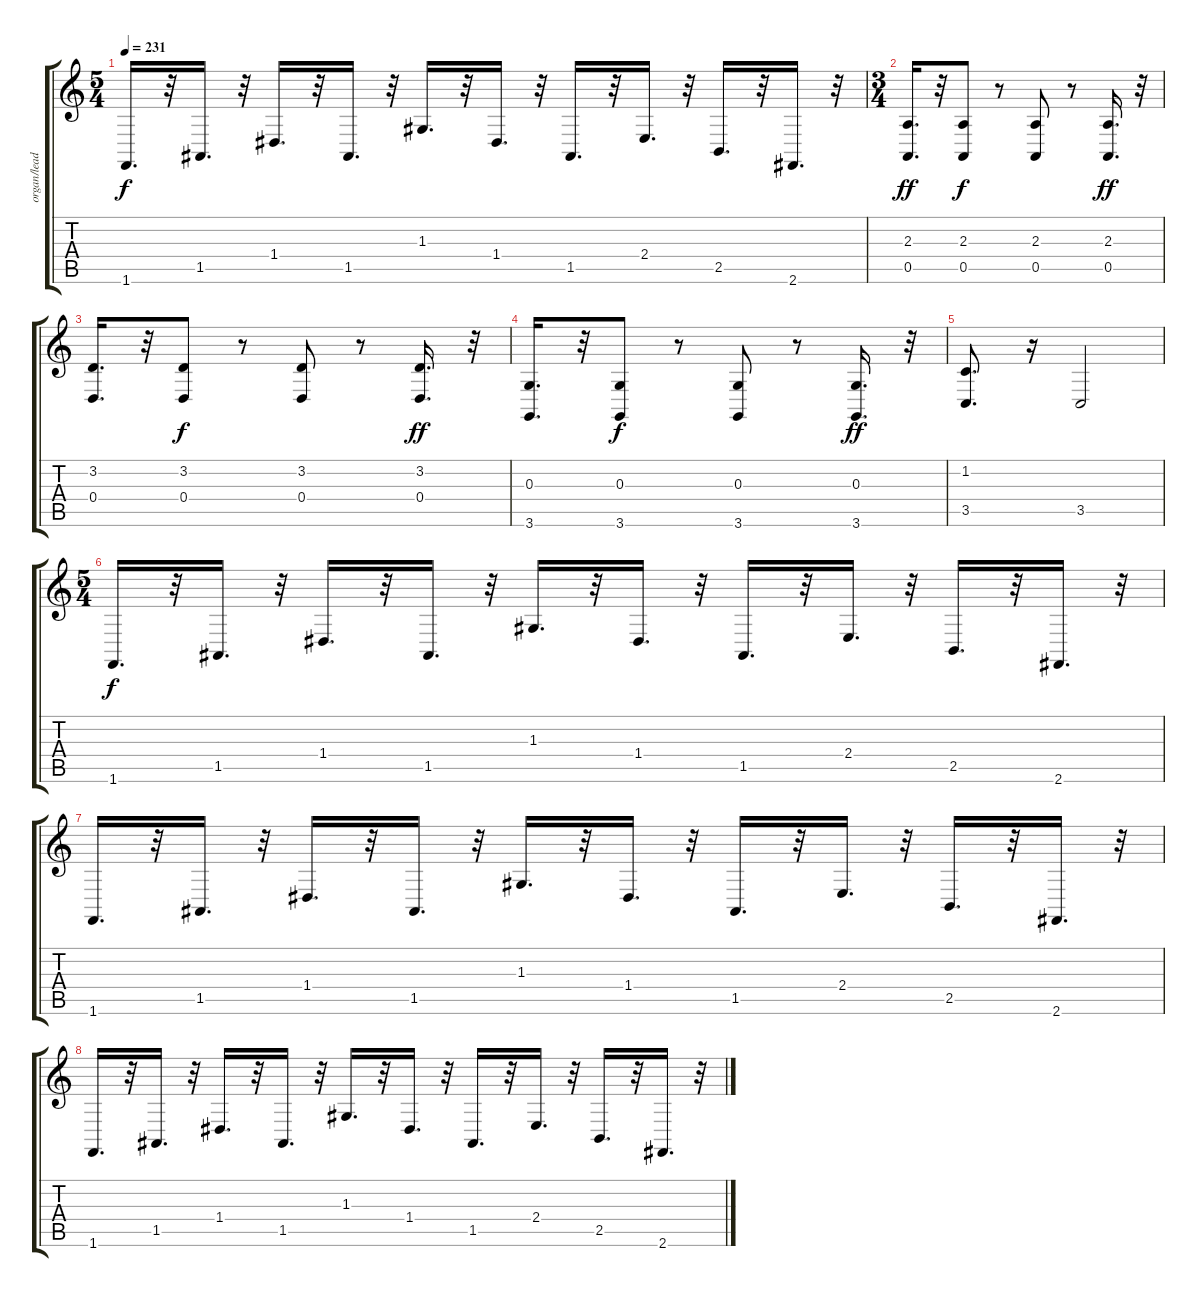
\track ("organ/lead guitar   " "organ/lead") {instrument percussiveorgan}
\staff {score tabs}
\tuning (E4 B3 G3 D3 A2 E2) {hide}
\ts (5 4)
\tempo 231
\clef g2
\ks c
1.6.16{d dy f} r.32 1.5.16{d} r.32 1.4.16{d} r.32 1.5.16{d} r.32 1.3.16{d} r.32 1.4.16{d} r.32 1.5.16{d} r.32 2.4.16{d} r.32 2.5.16{d} r.32 2.6.16{d} r.32 |
\ts (3 4)
(2.3 0.5).16{d dy ff} r.32 (2.3 0.5).8{dy f} r.8 (2.3 0.5).8 r.8 (2.3 0.5).16{d dy ff} r.32 |
(3.2 0.4).16{d} r.32 (3.2 0.4).8{dy f} r.8 (3.2 0.4).8 r.8 (3.2 0.4).16{d dy ff} r.32 |
(0.3 3.6).16{d} r.32 (0.3 3.6).8{dy f} r.8 (0.3 3.6).8 r.8 (0.3 3.6).16{d dy ff} r.32 |
(1.2 3.5).8{d} r.16 3.5.2 |
\ts (5 4)
1.6.16{d dy f} r.32 1.5.16{d} r.32 1.4.16{d} r.32 1.5.16{d} r.32 1.3.16{d} r.32 1.4.16{d} r.32 1.5.16{d} r.32 2.4.16{d} r.32 2.5.16{d} r.32 2.6.16{d} r.32 |
1.6.16{d} r.32 1.5.16{d} r.32 1.4.16{d} r.32 1.5.16{d} r.32 1.3.16{d} r.32 1.4.16{d} r.32 1.5.16{d} r.32 2.4.16{d} r.32 2.5.16{d} r.32 2.6.16{d} r.32 |
1.6.16{d} r.32 1.5.16{d} r.32 1.4.16{d} r.32 1.5.16{d} r.32 1.3.16{d} r.32 1.4.16{d} r.32 1.5.16{d} r.32 2.4.16{d} r.32 2.5.16{d} r.32 2.6.16{d} r.32
